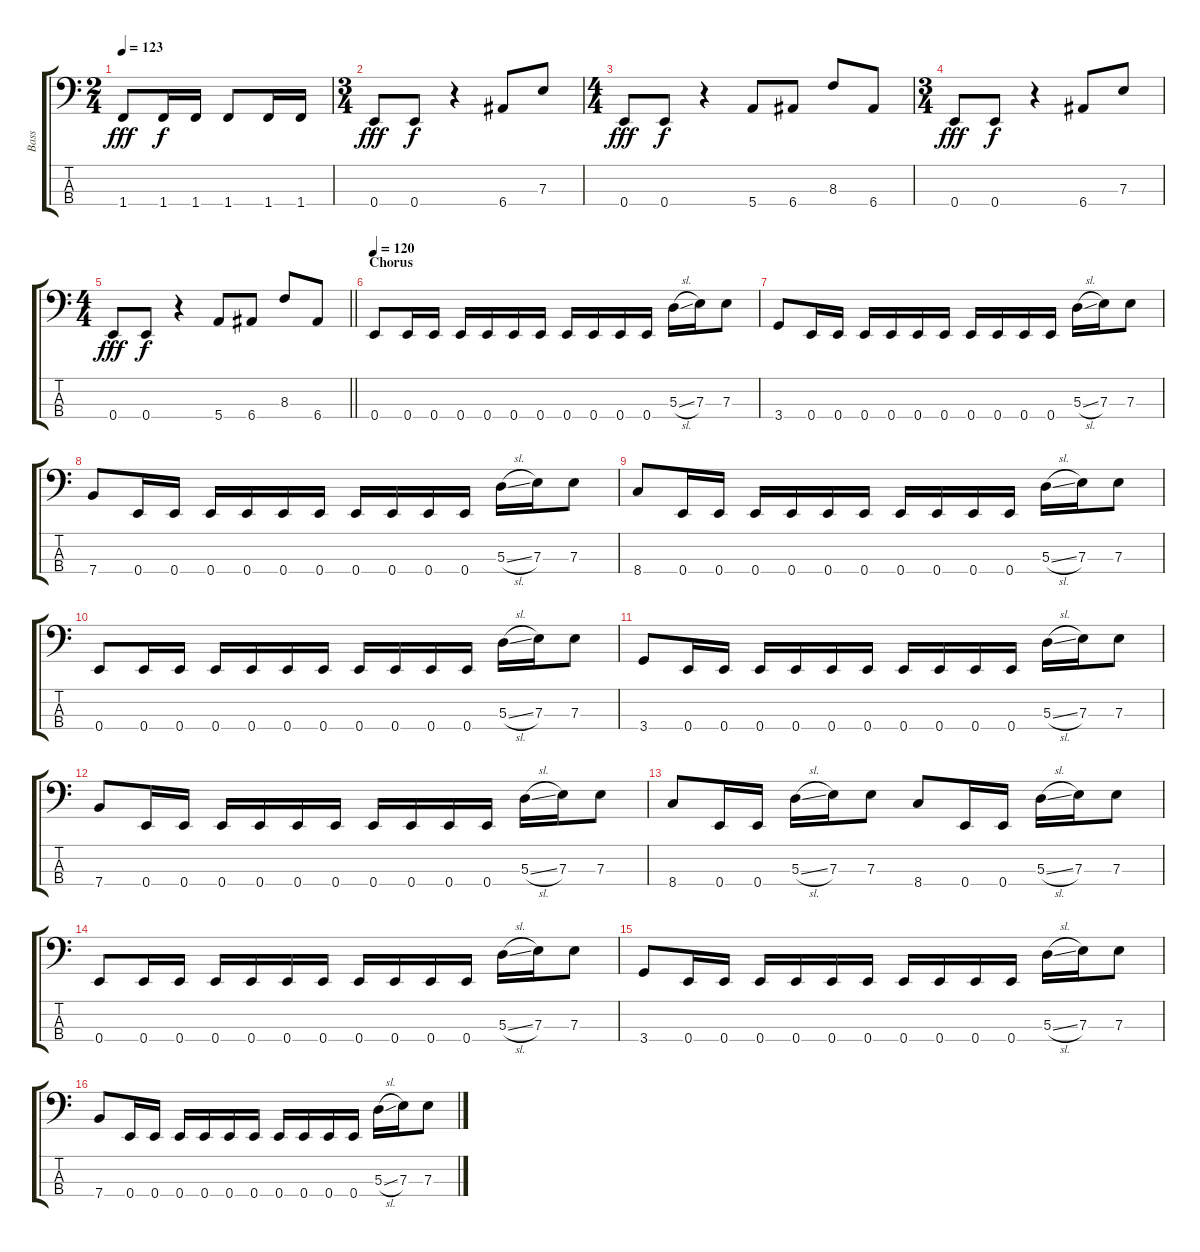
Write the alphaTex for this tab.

\track ("Bass" "Bass") {instrument electricbassfinger}
\staff {score tabs}
\tuning (G2 D2 A1 E1) {hide}
\ts (2 4)
\tempo 123
\clef f4
\ks c
1.4.8{dy fff} 1.4.16{dy f} 1.4.16 1.4.8 1.4.16 1.4.16 |
\ts (3 4)
0.4.8{dy fff} 0.4.8{dy f} r.4 6.4.8 7.3.8 |
\ts (4 4)
0.4.8{dy fff} 0.4.8{dy f} r.4 5.4.8 6.4.8 8.3.8 6.4.8 |
\ts (3 4)
0.4.8{dy fff} 0.4.8{dy f} r.4 6.4.8 7.3.8 |
\ts (4 4)
\barLineRight lightlight
0.4.8{dy fff} 0.4.8{dy f} r.4 5.4.8 6.4.8 8.3.8 6.4.8 |
\section ("" "Chorus")
\tempo 120
0.4.8 0.4.16 0.4.16 0.4.16 0.4.16 0.4.16 0.4.16 0.4.16 0.4.16 0.4.16 0.4.16 5.3{sl}.16 7.3.16 7.3.8 |
3.4.8 0.4.16 0.4.16 0.4.16 0.4.16 0.4.16 0.4.16 0.4.16 0.4.16 0.4.16 0.4.16 5.3{sl}.16 7.3.16 7.3.8 |
7.4.8 0.4.16 0.4.16 0.4.16 0.4.16 0.4.16 0.4.16 0.4.16 0.4.16 0.4.16 0.4.16 5.3{sl}.16 7.3.16 7.3.8 |
8.4.8 0.4.16 0.4.16 0.4.16 0.4.16 0.4.16 0.4.16 0.4.16 0.4.16 0.4.16 0.4.16 5.3{sl}.16 7.3.16 7.3.8 |
0.4.8 0.4.16 0.4.16 0.4.16 0.4.16 0.4.16 0.4.16 0.4.16 0.4.16 0.4.16 0.4.16 5.3{sl}.16 7.3.16 7.3.8 |
3.4.8 0.4.16 0.4.16 0.4.16 0.4.16 0.4.16 0.4.16 0.4.16 0.4.16 0.4.16 0.4.16 5.3{sl}.16 7.3.16 7.3.8 |
7.4.8 0.4.16 0.4.16 0.4.16 0.4.16 0.4.16 0.4.16 0.4.16 0.4.16 0.4.16 0.4.16 5.3{sl}.16 7.3.16 7.3.8 |
8.4.8 0.4.16 0.4.16 5.3{sl}.16 7.3.16 7.3.8 8.4.8 0.4.16 0.4.16 5.3{sl}.16 7.3.16 7.3.8 |
0.4.8 0.4.16 0.4.16 0.4.16 0.4.16 0.4.16 0.4.16 0.4.16 0.4.16 0.4.16 0.4.16 5.3{sl}.16 7.3.16 7.3.8 |
3.4.8 0.4.16 0.4.16 0.4.16 0.4.16 0.4.16 0.4.16 0.4.16 0.4.16 0.4.16 0.4.16 5.3{sl}.16 7.3.16 7.3.8 |
7.4.8 0.4.16 0.4.16 0.4.16 0.4.16 0.4.16 0.4.16 0.4.16 0.4.16 0.4.16 0.4.16 5.3{sl}.16 7.3.16 7.3.8
